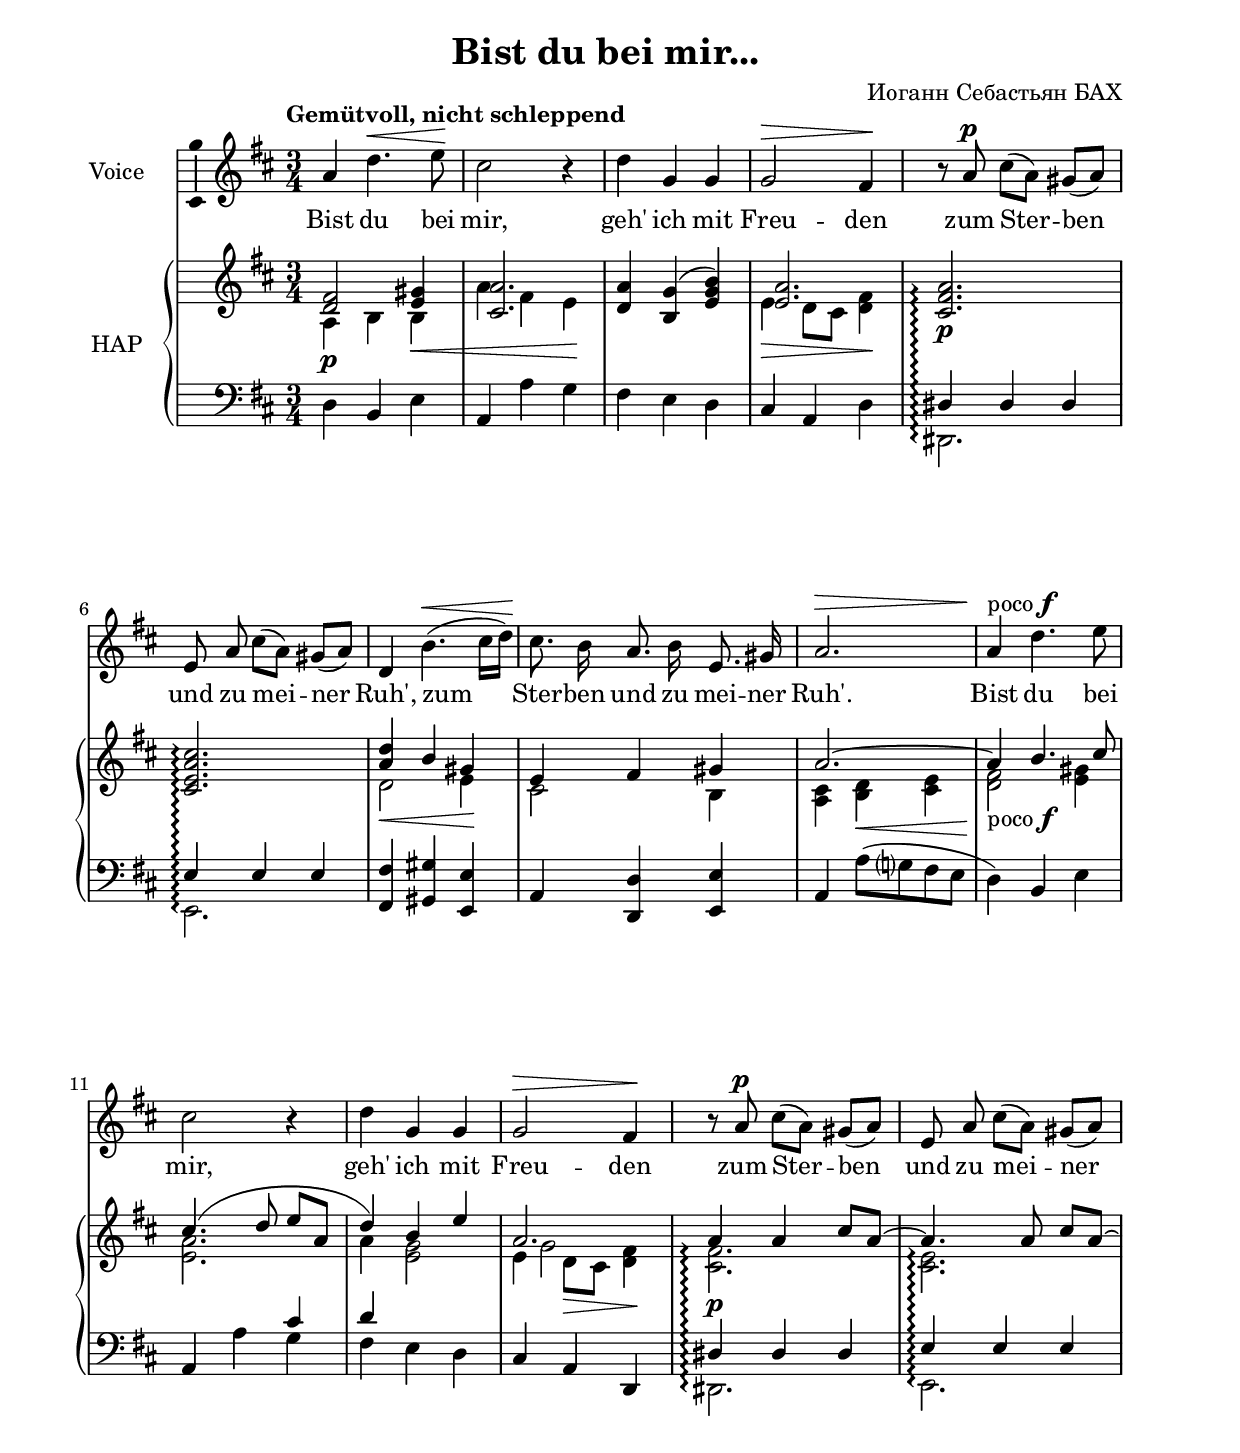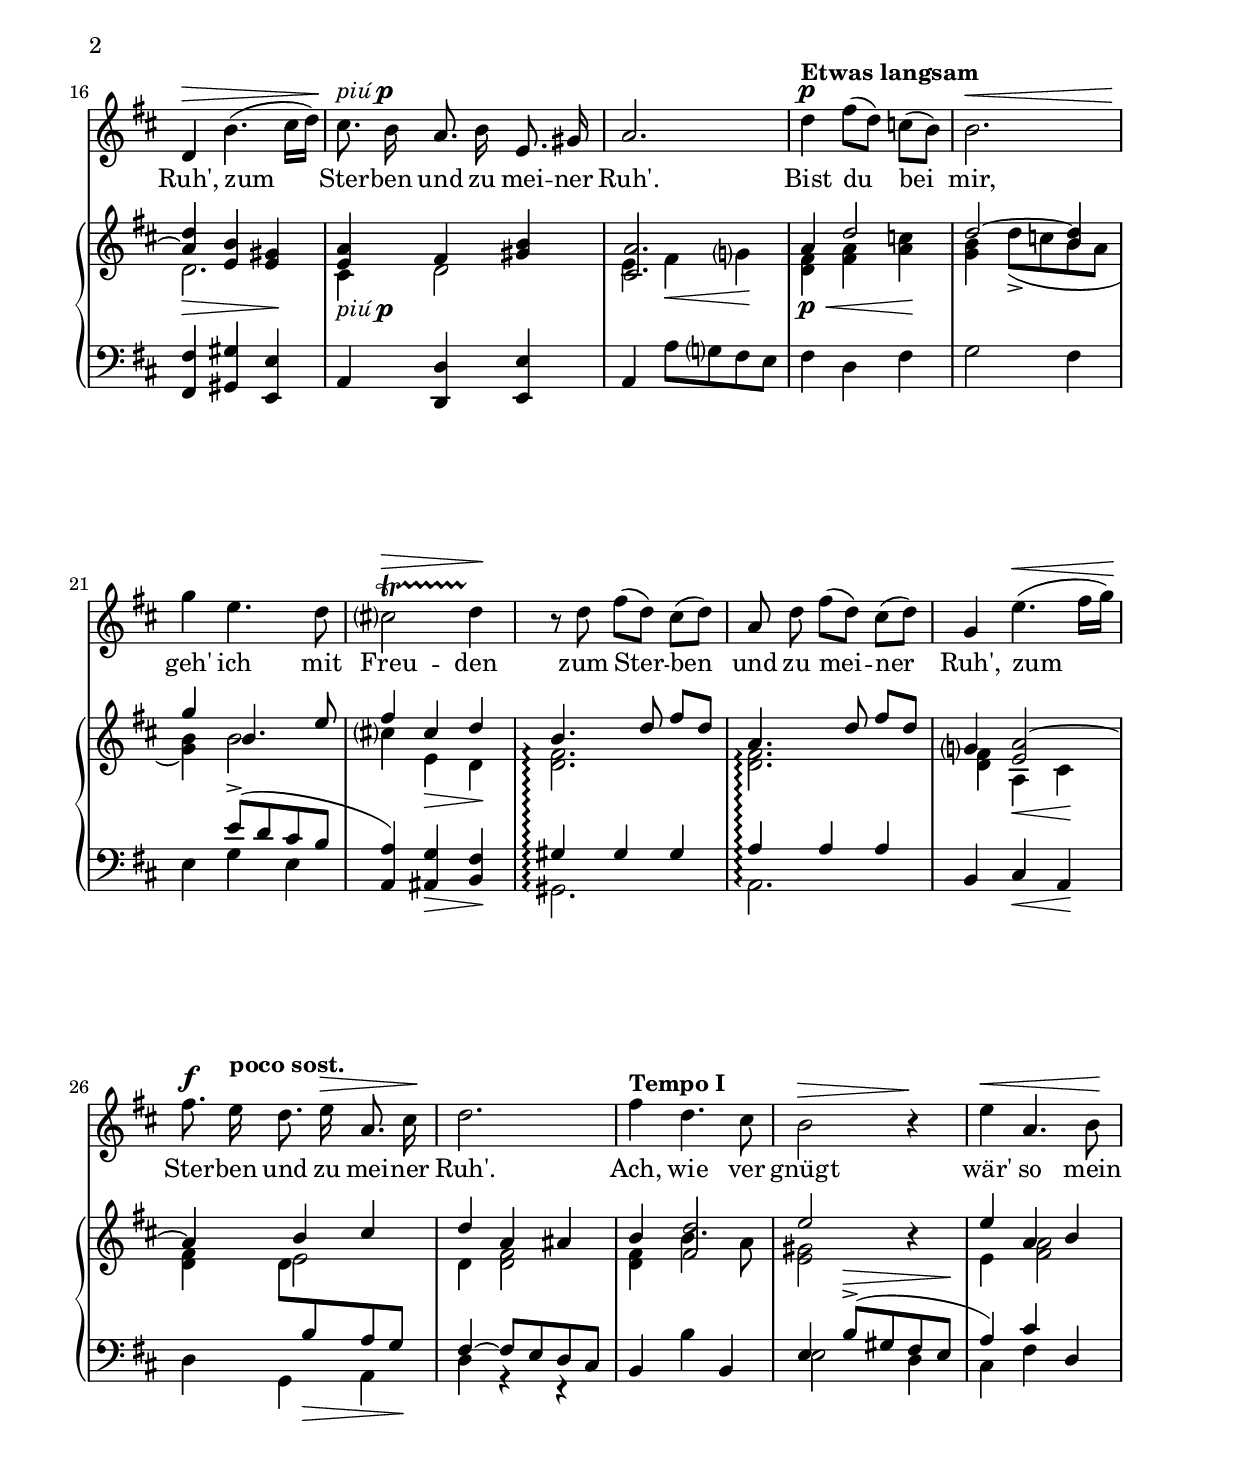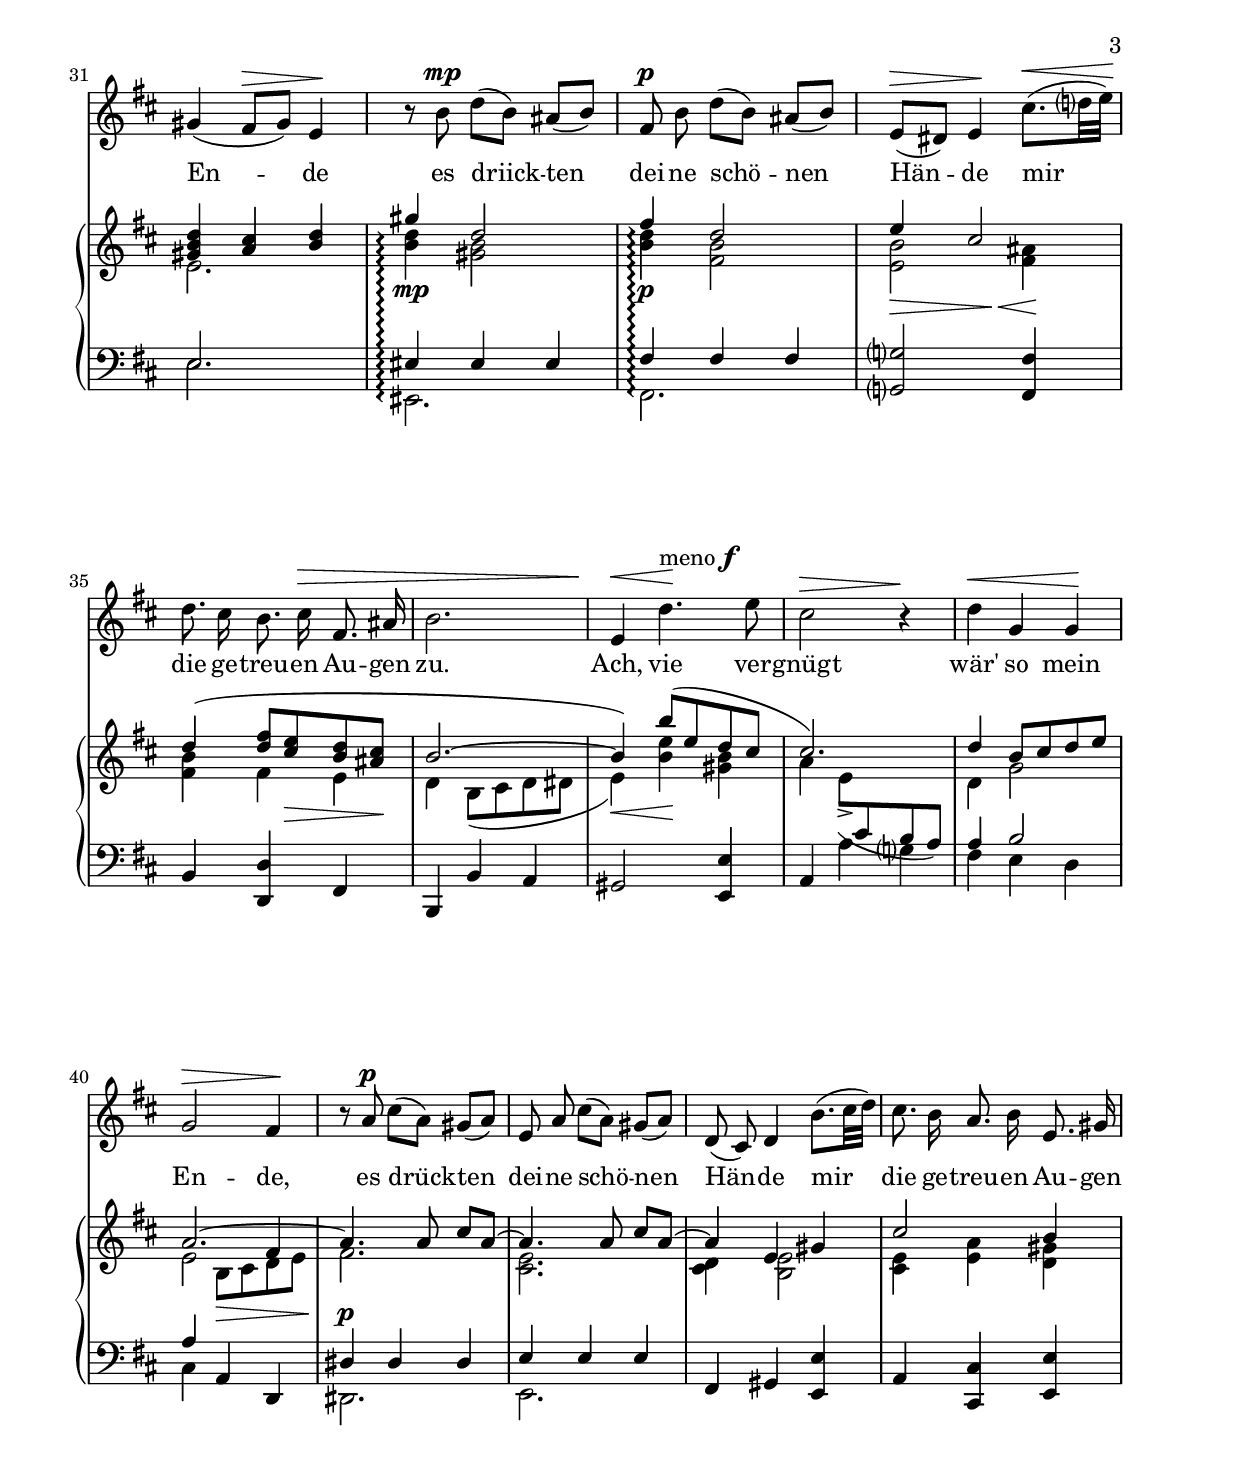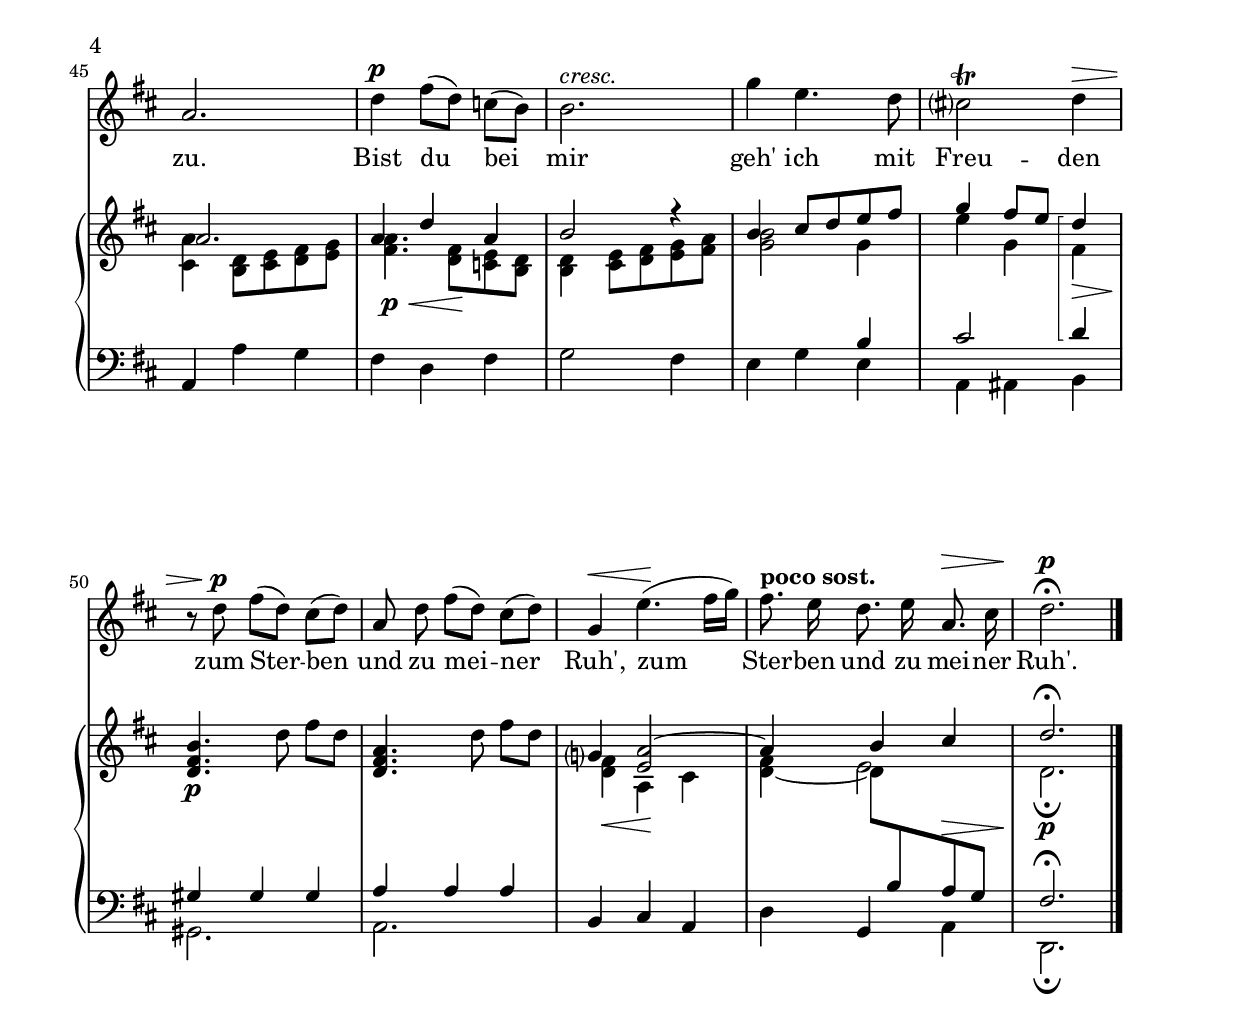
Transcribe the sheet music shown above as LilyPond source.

\version "2.18.2"

#(set-default-paper-size "a4")

\header {
  title = "Bist du bei mir..."
  composer = "Иоганн Себастьян БАХ"
  % Удалить строку версии LilyPond 
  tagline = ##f
}

\include "articulate.ly"

global = {
  \key bes \major
  \time 3/4
  \numericTimeSignature
}


abr={\break}
%abr={}

U = { \change Staff = right  }
D = { \change Staff = left }


scoreABassVoice = \relative c {
  \global
  \dynamicUp
  \autoBeamOff
  \tempo "Gemütvoll, nicht schleppend"
  f4 bes4.\< c8\! |
  a2 r4 |
  bes4 es, es |
  es2\> d4\! |
  r8 f\p a[( f]) e[( f]) |
  
  c8 f a[( f]) e[( f]) |
  bes,4 g'4.(\< a16[ bes])\! |
  a8. g16 f8. g16 c,8. e16 |
  f2.\> |
  f4\!^\markup{poco \dynamic f} bes4. c8 |
  
  a2 r4 |
  bes4 es, es |
  es2\> d4\! |
  r8 f\p a[( f]) e[( f]) |
  c f a[( f]) e[( f]) |
  
  bes,4\> g'4.( a16[ bes])\! |
  a8.^\markup{\italic"piú"\dynamic p} g16 f8. g16 c,8. e16
  f2. |
  \tempo "Etwas langsam"
  bes4\p d8[( bes]) as[( g]) |
  \after 2.\! g2.\<
  
  %page 2
  es'4 c4. bes8 |
  a?2 \>\startTrillSpan bes4\! \stopTrillSpan |
  r8 bes d[( bes]) a[( bes]) |
  f8 bes d[( bes]) a[( bes]) |
  es,4 c'4.(\< d16[ es])\! |
  
  d8.\f \tempo "poco sost." c16 bes8. c16\> f,8. a16\! |
  bes2. |
  \tempo "Tempo I" d4 bes4. a8 |
  g2\> r4\! |
  c4\< f,4. g8\! |
  
  e4( d8[\> e]) c4\! |
  r8 g'\mp  bes[( g]) fis[( g]) |
  d8\p g bes[( g]) fis[( g]) |
  c,([\> b)]) c4\! a'8.([\< bes?32 c])\! |
  
  bes8. a16 g8. a16\> d,8. fis16 |
  g2. |
  c,4\< bes'4.\!^\markup{meno \dynamic f} c8 |
  a2\> r4\! |
  bes4\< es, es\! |
  
  %page 3
  es2\> d4\! |
  r8 f8\p a[( f]) e[( f]) |
  c f a[( f]) e[( f]) |
  bes,( a]) bes4 g'8.[( a32 bes]) |
  a8. g16 f8. g16 c,8. e16 |
  
  f2. |
  bes4\p d8[( bes]) as[( g]) |
  g2.^\markup\italic"cresc." |
  es'4 c4. bes8 |
  a?2\trill bes4\> |
  
  r8 bes\p d[( bes]) a[( bes]) |
  f bes d[( bes]) a[( bes]) |
  es,4\< c'4.\!( d16[ es]) |
  \tempo "poco sost."
  d8. c16 bes8. c16 f,8.\> a16 |
  bes2.\p\fermata
  
  
  
  
  
  
  
}

scoreAVerseBassVoice = \lyricmode {
  Bist du bei mir, geh' ich mit Freu -- den zum Ster -- ben
  und zu mei -- ner Ruh', zum Ster -- ben und zu mei -- ner Ruh'. Bist du bei
  mir, geh' ich mit Freu -- den zum Ster -- ben und zu mei -- ner
  Ruh', zum Ster -- ben und zu mei -- ner Ruh'. Bist du bei mir,
  
  geh' ich mit  Freu -- den zum Ster -- ben und zu mei -- ner Ruh', zum
  Ster -- ben und zu mei -- ner Ruh'. Ach, wie ver gnügt wär' so mein
  En -- de es driick -- ten dei -- ne schö -- nen Hän -- de mir
  die ge -- treu -- en Au -- gen zu. Ach, vie ver -- gnügt wär' so mein
  
  En -- de, es drück -- ten dei -- ne schö -- nen Hän -- de mir die ge -- treu -- en Au -- gen
  zu. Bist du bei mir geh' ich mit Freu -- den
  zum Ster -- ben und zu mei -- ner Ruh', zum Ster -- ben und zu mei -- ner Ruh'.
}

scoreARUP = \relative c' {
  \global
  \voiceOne
  <bes d>2 <c e>4 |
  <a f'>2. |
  <bes f'>4 <g es'>( <c es g>) |
  <c f>2. |
  <a d f>2.\arpeggio\p \abr |
  
  <a c f a>2.\arpeggio |
  <f' bes>4 g e |
  c4 d e |
  f2.~ |
  f4 g4. a8 | \abr
  
  a4.( bes8 c[ f,] |
  bes4) g c |
  f,2. |
  f4 f a8 f~ |
  f4. f8 a[ f~] | \abr
  
  <f bes>4\> <g c,> <e c>\! |
  <c f>4 d <e g> |
  <a, f'>2. |
  f'4 bes2 |
  bes2~ <bes g>4 | \abr
  
  %page 2
  es4 g,4. c8 |
  d4 a bes |
  g4. bes8 d[ bes] |
  f4. bes8 d[ bes] |
  es,?4 <c f~>2 | \abr
  
  f4 g a |
  bes f fis |
  g <bes d,>2 |
  c2 r4 |
  c4 f, g | \abr
  
  <e g bes>4 <f a> <g bes> |
  e'4 bes2 |
  d4 bes2 |
  c4 a2 | \abr
  
  bes4( <bes d>8 <a c>\> <g bes> <fis a>\! |
  g2.~ |
  g4) g'8( c, bes a |
  a2.) |
  bes4 g8 a bes c | \abr
  
  
  %page 3
  f,2.~ |
  4. f8 a[ f~] |
  f4. f8 a[ f~] |
  f4 c e |
  a2 g4 | \abr
  
  f2. |
  f4 bes f |
  g2 r4 |
  g4 a8 bes c d |
  
  \once \override PianoStaff.Arpeggio.stencil =
    #ly:arpeggio::brew-chord-bracket
  es4 d8 c bes4\arpeggio  \> | \abr
  
  \oneVoice
  <bes, d g>4.\p bes'8 d[ bes] |
  <f d bes>4. bes8 d[ bes] |
  
  \voiceOne 
  es,?4 <f~ c>2 |
  f4 g a\> |
  bes2.\p\fermata \bar "|."

}

scoreARDOWN = \relative f {
  \global
  \voiceTwo
  f4\p g g\< |
  f' d c\! |
  s2. |
  c4\> bes8 a <bes d>4\!
  s2.
  
  s2. |
  bes2\< c4\! |
  a2 g4 |
  <a f>4 <g bes>\< <c a> |
  <bes d>2\!_\markup{poco \dynamic f} <c e>4 |
  
  <c f>2. |
  f4 <c es>2
  << \new Voice { \voiceTwo c4 bes8\> a <bes d>4\! } \new Voice { \voiceFour s8 es2 s8 } >>
  \voiceTwo
  <a, d>2.\p\arpeggio |
  <a c>2.\arpeggio |
  
  bes2.
  a4_\markup{\italic"piú"\dynamic p} bes2 |
  c4 d\< es?\! |
  <bes d>4\p\< <d f> <f as>\! |
  <g es>4 bes8->( as g f8 |
  
  %page 2
  <es g>4) g2 |
  a?4 c,\> bes\! |
  <bes d>2.\arpeggio  |
  <bes d>\arpeggio |
  <bes d>4 f4\< a\! |
  
  <bes d>4 c2 |
  bes4 <bes d>2 |
  <bes d>4 g'4. f8 |
  <c e>2 r4 |
  c <d f>2 |
  
  c2. |
  <g' bes>4\arpeggio\mp <e g>2 |
  <g bes>4\arpeggio\p <d g>2 |
  \after 4.\< <c g'>2\> <d fis>4\!
  
  <d g>4 d c |
  bes g8[( a bes b] |
  c4)\< <g' c>\! <e g> |
  f4 c8->[( \D \oneVoice a g f]) \U \voiceTwo|
  bes4 es2 |
  
  % page 3
  << { c2 \voiceThree d4} \new Voice { \voiceFour s4 g,8[\> a bes c]  \voiceTwo d2.\p} >>|
  \voiceTwo <a c>2. |
  <a bes>4 <g c>2 |
  <a c>4 <c f>4 <bes e> |
  
  <a f'>4 <g bes>8 <a c> <bes d> <c es> |
  <d f>4.\p\< <bes d>8\! <as c> <g bes> |
  <g bes>4 <a c>8 <bes d> <c es> <d f> |
  <es g>2 es4 |
  c'4 es, d |
  
  s2. |
  s2. |
  <bes d>4\< f4\! a4 |
  << { <bes~ d>4 bes8 \D \oneVoice g f es \U \voiceTwo bes'2.\fermata } \new Voice { \voiceFour s4 c2 s2.} >>
  
  
  
  
  
  
  
}

scoreALUP = \relative c {
  \global
  
  \oneVoice
  bes4 g c |
  f, f' es |
  d c bes |
  a f bes |
  \voiceOne b b b |
  
  c c c |
  <d d,> <e e,> <c c,> |
  f,4 <bes bes,> <c c,> |
  \oneVoice f, f'8( es? d c |
  bes4) g c |
  
  f, f' \voiceOne a |
  bes \oneVoice c, bes |
  a f bes, |
  \voiceOne b'4 b b |
  c c c |
  
  \oneVoice <d d,> <e e,> <c c,> |
  f, <bes bes,> <c c,> |
  f, f'8 es? d c |
  d4 bes d |
  es2 d4 |
  
  %page 2
  c4 \voiceOne c'8->[( bes a g] |
  <f f,>4) <es fis,>\> <d g,>\! |
  e4 e e |
  f f f |
  \oneVoice g, a\< f\! |
  
  bes4  \U bes'8[ \D \voiceOne g\> f es\!]
  d4~ d8[ c bes a] |
  \oneVoice g4 g' g, |
  \dynamicUp
  \voiceOne c g'8->[\>( e d c]\! |
  f4) a bes, |
  
  c2. |
  cis4 cis cis |
  d d d |
  \oneVoice <es? es,?>2 <d d,>4 |
  
  g,4 <bes bes,> d, |
  g, g' f |
  e2 <c c'>4 |
  f s2 |
  \voiceOne f'4 g2 |
  
  %page 3
  f4 f, bes,  |
  b'4 b b |
  c c c |
  \oneVoice d,4 e <c c'> |
  f <a a,> <c c,> |
  
  f, f' es|
  d bes d |
  es2 d4 |
  c es \voiceOne g |
  \override PianoStaff.Arpeggio.stencil =
    #ly:arpeggio::brew-chord-bracket
  a2  bes4\arpeggio
  
  e,4 e e |
  f f f |
  \oneVoice  g, a f |
  bes es, \voiceTwo f |
  
  \voiceOne d'2.\fermata
  
  
 
}

scoreALDOWN = \relative c, {
  \global
  \voiceTwo
  s2.
  s2.
  s2.
  s2.
  b2.\arpeggio
  
  c2.\arpeggio
  s2.
  s
  s
  s
  
  s2 es'4
  d4 s2 
  s2. |
  b,2.\arpeggio
  c2.\arpeggio |
  
  s2.
  s
  s
  s
  s
  
  %page 2
  s4 es'4 c |
  s2. |
  e,2.\arpeggio
  f2.\arpeggio |
  s2. |
  
  s4 es4 f |
  bes4 r r |
  s2. |
  c2 bes4 |
  a4 d s |
  
  c2. |
  cis,2.\arpeggio |
  d2.\arpeggio |
  s2. |
  
  s2. |
  s2. |
  s2. |
  s4 f'4 es? |
  d4 c bes |
  
  %page 3
  a4 s2
  b,2. |
  c2. |
  s2.
  s2. 
  
  s2.
  s2.
  s2.
  s2 c'4 |
  f,4 fis g |
  
  e2. |
  f2.
  s2.
  s2.
  bes,2.\fermata
  
  
}

scoreARight = <<
  \scoreARUP
  \scoreARDOWN
>>

scoreALeft = <<
  \scoreALUP
  \scoreALDOWN
>>

scoreABassVoicePart = \new Staff \with {
  instrumentName = "Voice"
  midiInstrument = "voice oohs"
  \consists Ambitus_engraver
} { \transpose es es' \scoreABassVoice }
\addlyrics { \scoreAVerseBassVoice }

scoreAOrganPart =   \new PianoStaff \with {
    instrumentName = "НАР"
    connectArpeggios = ##t
  } <<
    \new Staff = "right" \with {
      %midiInstrument = "church organ"
    } \scoreARight
    \new Staff = "left" \with {
      %midiInstrument = "church organ"
    } { \clef bass \scoreALeft }
  >>

\bookpart {
  \paper {
  top-margin = 15
  left-margin = 15
  right-margin = 20
  bottom-margin = 45
  ragged-bottom = ##f
}
\score {
  \transpose bes d'
  <<
      \scoreABassVoicePart
    \scoreAOrganPart
  >>
  \layout { 
    \context {
      \Score

    }
    \context {
      \Staff
      \consists Merge_rests_engraver

    }
  %Metronome_mark_engraver
  }
}

\score {
  \articulate
  \transpose bes d'
  <<
      \scoreABassVoicePart
    \scoreAOrganPart
  >>
  \midi {
    \tempo 4=90
  }
}
}
